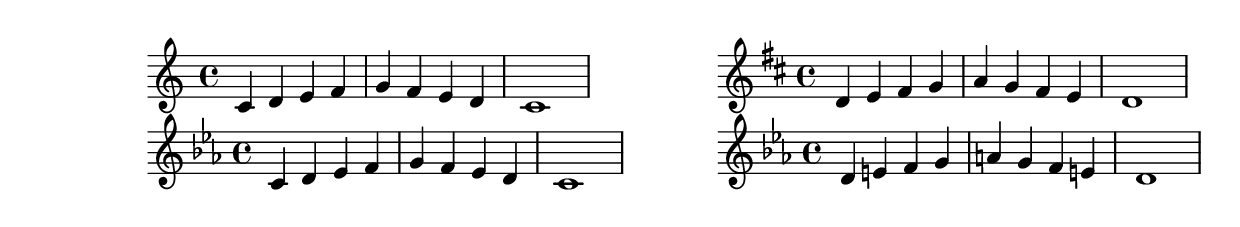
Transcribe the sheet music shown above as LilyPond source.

\version "2.12.3"
%{
   Two_column: this file shows how to layout music in multiple columns.
   Note: the \layout{} block is necessary for the scores to be printed !
%}
\layout {
 ragged-right = ##t
}

\markup{
 \column{
   \score{\relative c'{ c4 d e f g f e d c1 }\layout{}}
   \score{\relative c'{ \key c \minor c4 d es f g f es d c1 } \layout{} }
 }
 \column{
   \score{\relative c'{ \key d \major d4 e fis g a g fis e d1 }\layout{}}
   \score{\relative c'{ \key c \minor d4 e f g a g f e d1 }\layout{}}
 }
}
